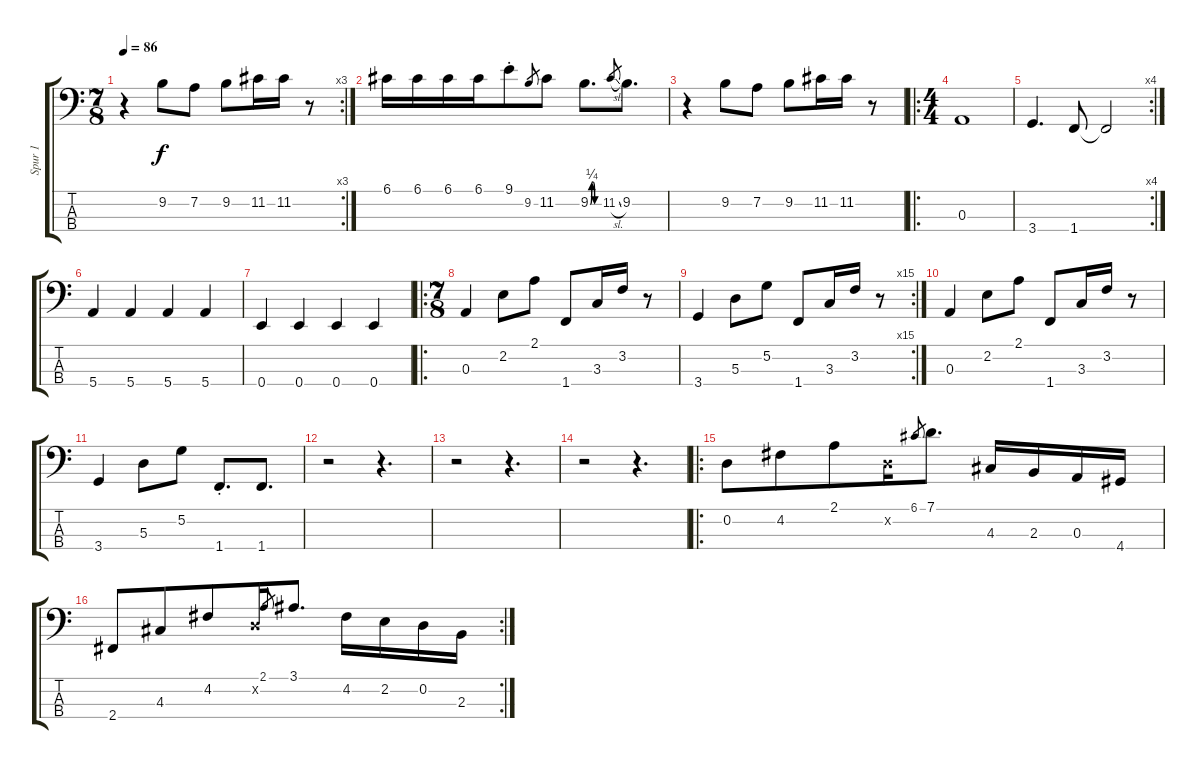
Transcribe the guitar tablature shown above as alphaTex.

\track ("Spur 1" "Spur 1") {instrument acousticbass}
\staff {score tabs}
\tuning (G2 D2 A1 E1) {hide}
\rc 3
\ts (7 8)
\tempo 86
\clef f4
\ks c
r.4{dy f} 9.2.8 7.2.8 9.2.8 11.2.16 11.2.16 r.8 |
6.1.16 6.1.16 6.1.16 6.1.16 9.1{st}.8 9.2.8{gr} 11.2.8 9.2{be (custom 0 0 10 1 20 1 30 0 60 0)}.8{d} 11.2{sl}.8{gr} 9.2.8{d} |
r.4 9.2.8 7.2.8 9.2.8 11.2.16 11.2.16 r.8 |
\ro
\ts (4 4)
0.3.1 |
\rc 4
3.4.4{d} 1.4.8 1.4{t}.2 |
5.4.4 5.4.4 5.4.4 5.4.4 |
0.4.4 0.4.4 0.4.4 0.4.4 |
\ro
\ts (7 8)
0.3.4 2.2.8 2.1.8 1.4.8 3.3.16 3.2.16 r.8 |
\rc 15
3.4.4 5.3.8 5.2.8 1.4.8 3.3.16 3.2.16 r.8 |
0.3.4 2.2.8 2.1.8 1.4.8 3.3.16 3.2.16 r.8 |
3.4.4 5.3.8 5.2.8 1.4{st}.8{d} 1.4.8{d} |
r.2 r.4{d} |
r.2 r.4{d} |
r.2 r.4{d} |
\ro
0.2.8 4.2.8 2.1.8 0.2{x}.16 6.1.8{gr} 7.1.8{d} 4.3.16 2.3.16 0.3.16 4.4.16 |
\rc 2
2.4.8 4.3.8 4.2.8 0.2{x}.16 2.1.8{gr} 3.1.8{d} 4.2.16 2.2.16 0.2.16 2.3.16
